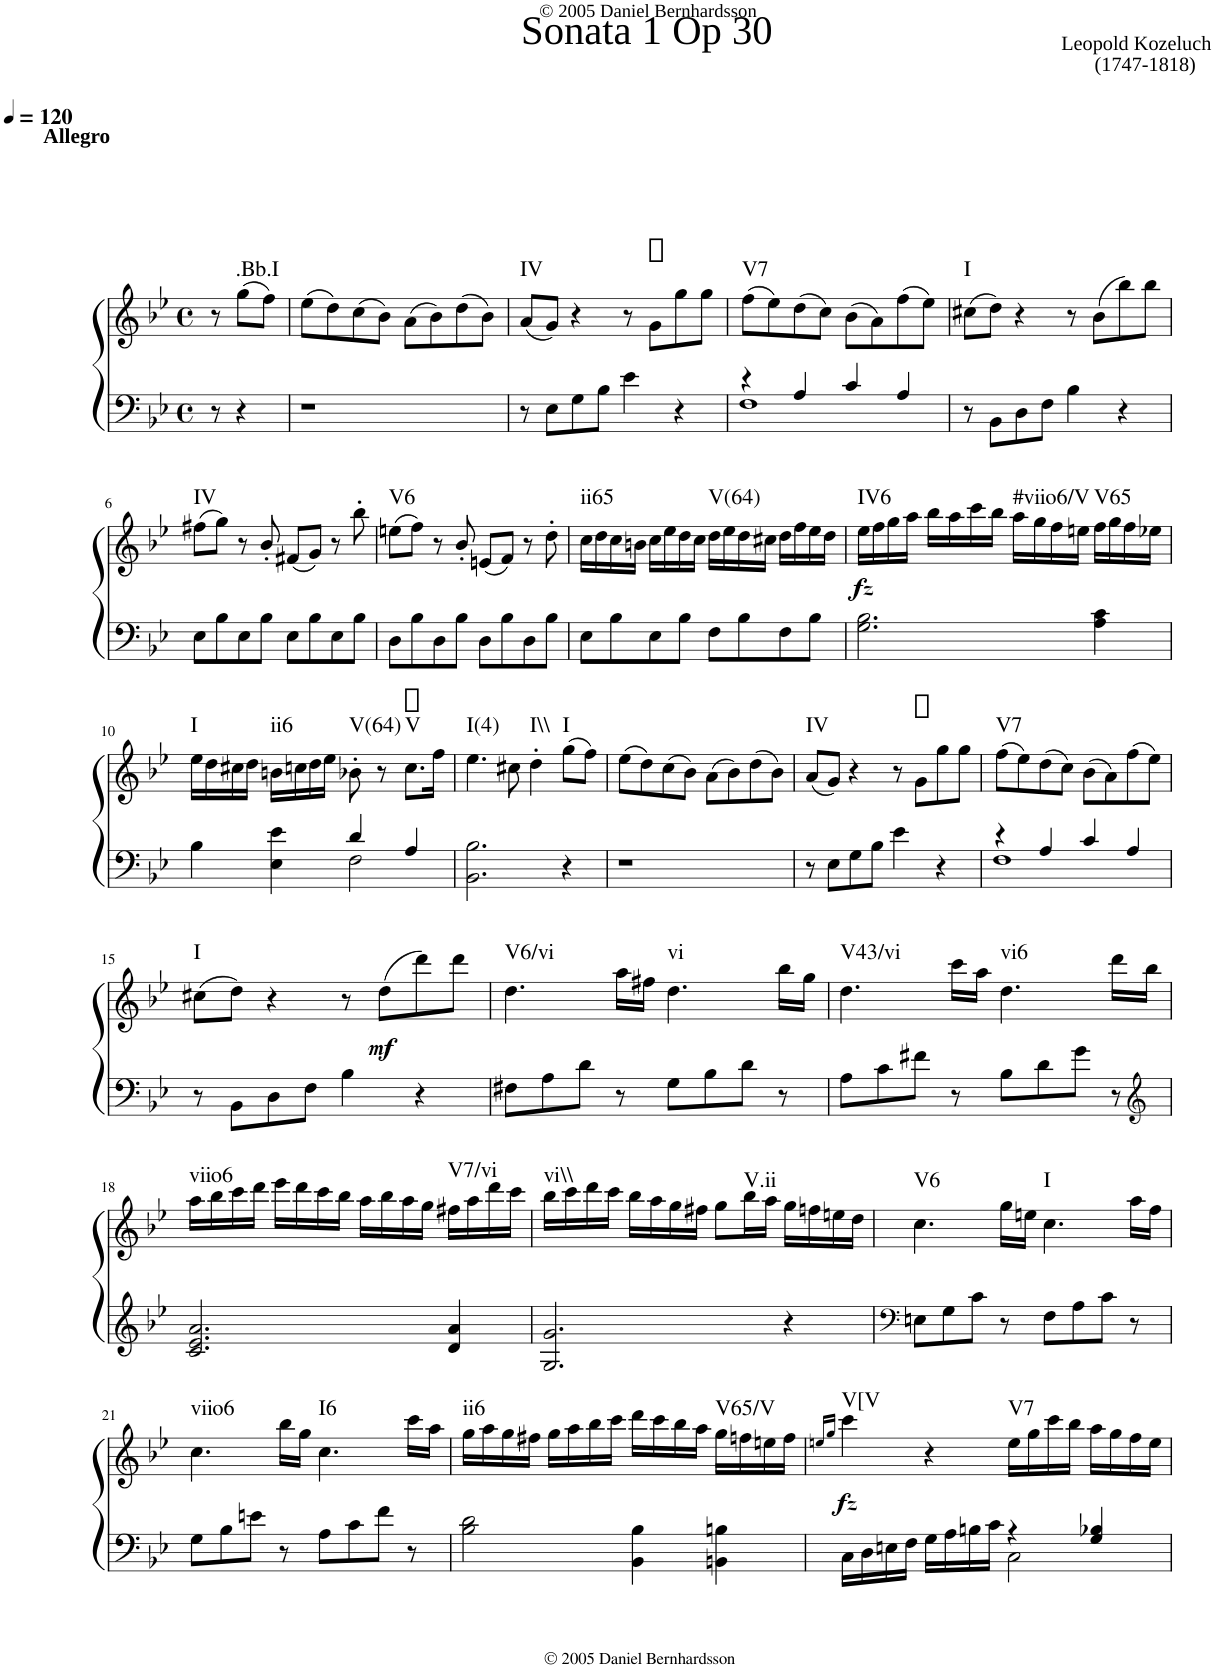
**kern	**kern	**dynam	**harte
*part1	*part1	*part1	*part1
*staff2	*staff1	*staff1/2	*
*I"Piano	*	*	*
*I'Pno.	*	*	*
*clefF4	*clefG2	*	*
*k[b-e-]	*k[b-e-]	*	*
*B-:	*B-:	*	*
*M4/4	*M4/4	*	*
*met(c)	*met(c)	*	*
*MM120	*MM120	*	*
=1	=1	=1	=1
!	!LO:TX:a:B:t=Allegro	!	!
8r	8r	.	.
!	!	!	!LO:H:kt=.Bb.I
4r	(8gg\L	.	N
.	8ff\J)	.	.
=2	=2	=2	=2
1r	(8ee-\L	.	.
.	8dd\)	.	.
.	(8cc\	.	.
.	8b-\J)	.	.
.	(8a\L	.	.
.	8b-\)	.	.
.	(8dd\	.	.
.	8b-\J)	.	.
=3	=3	=3	=3
!	!	!	!LO:H:kt=IV
8r	(8a/L	.	N
8E-\L	8g/J)	.	.
8G\	4r	.	.
8B-\J	.	.	.
4e-\	8r	.	.
.	8g\L	.	.
4r	8gg\	.	.
.	8gg\J	.	.
=4	=4	=4	=4
*^	*	*	*
!	!	!	!	!LO:H:kt=V7
4r	1F	(8ff\L	.	N
.	.	8ee-\)	.	.
4A/	.	(8dd\	.	.
.	.	8cc\J)	.	.
4c/	.	(8b-\L	.	.
.	.	8a\)	.	.
4A/	.	(8ff\	.	.
.	.	8ee-\J)	.	.
*v	*v	*	*	*
=5	=5	=5	=5
!	!	!	!LO:H:kt=I
8r	(8cc#X\L	.	N
8BB-\L	8dd\J)	.	.
8D\	4r	.	.
8F\J	.	.	.
4B-\	8r	.	.
.	(8b-\L	.	.
4r	8bb-\)	.	.
.	8bb-\J	.	.
!!LO:LB:g=z
=6	=6	=6	=6
!	!	!	!LO:H:kt=IV
8E-\L	(8ff#X\L	.	N
8B-\	8gg\J)	.	.
8E-\	8r	.	.
8B-\J	8b-'/	.	.
8E-\L	(8f#X/L	.	.
8B-\	8g/J)	.	.
8E-\	8r	.	.
8B-\J	8bb-'\	.	.
=7	=7	=7	=7
!	!	!	!LO:H:kt=V6
8D\L	(8een\L	.	N
8B-\	8ff\J)	.	.
8D\	8r	.	.
8B-\J	8b-'/	.	.
8D\L	(8en/L	.	.
8B-\	8f/J)	.	.
8D\	8r	.	.
8B-\J	8dd'\	.	.
=8	=8	=8	=8
!	!	!	!LO:H:kt=ii65
8E-\L	16cc\LL	.	N
.	16dd\	.	.
8B-\	16cc\	.	.
.	16bn\JJ	.	.
8E-\	16cc\LL	.	.
.	16ee-\	.	.
8B-\J	16dd\	.	.
.	16cc\JJ	.	.
!	!	!	!LO:H:kt=V(64)
8F\L	16dd\LL	.	N
.	16ee-\	.	.
8B-\	16dd\	.	.
.	16cc#X\JJ	.	.
8F\	16dd\LL	.	.
.	16ff\	.	.
8B-\J	16ee-\	.	.
.	16dd\JJ	.	.
=9	=9	=9	=9
!	!	!LO:DY:b	!LO:H:kt=IV6
2.G\ 2.B-\	16ee-\LL	fz	N
.	16ff\	.	.
.	16gg\	.	.
.	16aa\JJ	.	.
.	16bb-\LL	.	.
.	16aa\	.	.
.	16ccc\	.	.
.	16bb-\JJ	.	.
!	!	!	!LO:H:kt=#viio6/V
.	16aa\LL	.	N
.	16gg\	.	.
.	16ff\	.	.
.	16een\JJ	.	.
!	!	!	!LO:H:kt=V65
4A\ 4c\	16ff\LL	.	N
.	16gg\	.	.
.	16ff\	.	.
.	16ee-X\JJ	.	.
!!LO:LB:g=z
=10	=10	=10	=10
*^	*	*	*
!	!	!	!	!LO:H:kt=I
4B-\	4ryy	16ee-\LL	.	N
.	.	16dd\	.	.
.	.	16cc#X\	.	.
.	.	16dd\JJ	.	.
!	!	!	!	!LO:H:kt=ii6
4E-\ 4e-\	4ryy	16bn\LL	.	N
.	.	16ccn\	.	.
.	.	16dd\	.	.
.	.	16ee-\JJ	.	.
!	!	!	!	!LO:H:kt=V(64)
4d/	2F\	8b-X'\	.	N
.	.	8r	.	.
!	!	!	!	!LO:H:kt=V
4A/	.	8.cc\L	.	N
.	.	16ff\Jk	.	.
*v	*v	*	*	*
=11	=11	=11	=11
!	!	!	!LO:H:kt=I(4)
2.BB-\ 2.B-\	4.ee-\	.	N
.	8cc#X\	.	.
!	!	!	!LO:H:kt=I\\
.	4dd'\	.	N
!	!	!	!LO:H:kt=I
4r	(8gg\L	.	N
.	8ff\J)	.	.
=12	=12	=12	=12
1r	(8ee-\L	.	.
.	8dd\)	.	.
.	(8cc\	.	.
.	8b-\J)	.	.
.	(8a\L	.	.
.	8b-\)	.	.
.	(8dd\	.	.
.	8b-\J)	.	.
=13	=13	=13	=13
!	!	!	!LO:H:kt=IV
8r	(8a/L	.	N
8E-\L	8g/J)	.	.
8G\	4r	.	.
8B-\J	.	.	.
4e-\	8r	.	.
.	8g\L	.	.
4r	8gg\	.	.
.	8gg\J	.	.
=14	=14	=14	=14
*^	*	*	*
!	!	!	!	!LO:H:kt=V7
4r	1F	(8ff\L	.	N
.	.	8ee-\)	.	.
4A/	.	(8dd\	.	.
.	.	8cc\J)	.	.
4c/	.	(8b-\L	.	.
.	.	8a\)	.	.
4A/	.	(8ff\	.	.
.	.	8ee-\J)	.	.
*v	*v	*	*	*
!!LO:LB:g=z
=15	=15	=15	=15
!	!	!	!LO:H:kt=I
8r	(8cc#X\L	.	N
8BB-\L	8dd\J)	.	.
8D\	4r	.	.
8F\J	.	.	.
4B-\	8r	.	.
!	!	!LO:DY:b	!
.	(8dd\L	mf	.
4r	8ddd\)	.	.
.	8ddd\J	.	.
=16	=16	=16	=16
!	!	!	!LO:H:kt=V6/vi
8F#X\L	4.dd\	.	N
8A\	.	.	.
8d\J	.	.	.
8r	16aa\LL	.	.
.	16ff#X\JJ	.	.
!	!	!	!LO:H:kt=vi
8G\L	4.dd\	.	N
8B-\	.	.	.
8d\J	.	.	.
8r	16bb-\LL	.	.
.	16gg\JJ	.	.
=17	=17	=17	=17
!	!	!	!LO:H:kt=V43/vi
8A\L	4.dd\	.	N
8c\	.	.	.
8f#X\J	.	.	.
8r	16ccc\LL	.	.
.	16aa\JJ	.	.
!	!	!	!LO:H:kt=vi6
8B-\L	4.dd\	.	N
8d\	.	.	.
8g\J	.	.	.
8r	16ddd\LL	.	.
*clefG2	*	*	*
.	16bb-\JJ	.	.
!!LO:LB:g=z
=18	=18	=18	=18
!	!	!	!LO:H:kt=viio6
2.c/ 2.e-/ 2.a/	16aa\LL	.	N
.	16bb-\	.	.
.	16ccc\	.	.
.	16ddd\JJ	.	.
.	16eee-\LL	.	.
.	16ddd\	.	.
.	16ccc\	.	.
.	16bb-\JJ	.	.
.	16aa\LL	.	.
.	16bb-\	.	.
.	16aa\	.	.
.	16gg\JJ	.	.
!	!	!	!LO:H:kt=V7/vi
4d/ 4a/	16ff#X\LL	.	N
.	16aa\	.	.
.	16ddd\	.	.
.	16ccc\JJ	.	.
=19	=19	=19	=19
!	!	!	!LO:H:kt=vi\\
2.G/ 2.g/	16bb-\LL	.	N
.	16ccc\	.	.
.	16ddd\	.	.
.	16ccc\JJ	.	.
.	16bb-\LL	.	.
.	16aa\	.	.
.	16gg\	.	.
.	16ff#X\JJ	.	.
.	8gg\L	.	.
!	!	!	!LO:H:kt=V.ii
.	16bb-\L	.	N
.	16aa\JJ	.	.
4r	16gg\LL	.	.
.	16ffn\	.	.
.	16een\	.	.
.	16dd\JJ	.	.
=20	=20	=20	=20
*clefF4	*	*	*
!	!	!	!LO:H:kt=V6
8En\L	4.cc\	.	N
8G\	.	.	.
8c\J	.	.	.
8r	16gg\LL	.	.
.	16een\JJ	.	.
!	!	!	!LO:H:kt=I
8F\L	4.cc\	.	N
8A\	.	.	.
8c\J	.	.	.
8r	16aa\LL	.	.
.	16ff\JJ	.	.
!!LO:LB:g=z
=21	=21	=21	=21
!	!	!	!LO:H:kt=viio6
8G\L	4.cc\	.	N
8B-\	.	.	.
8en\J	.	.	.
8r	16bb-\LL	.	.
.	16gg\JJ	.	.
!	!	!	!LO:H:kt=I6
8A\L	4.cc\	.	N
8c\	.	.	.
8f\J	.	.	.
8r	16ccc\LL	.	.
.	16aa\JJ	.	.
=22	=22	=22	=22
!	!	!	!LO:H:kt=ii6
2B-\ 2d\	16gg\LL	.	N
.	16aa\	.	.
.	16gg\	.	.
.	16ff#X\JJ	.	.
.	16gg\LL	.	.
.	16aa\	.	.
.	16bb-\	.	.
.	16ccc\JJ	.	.
4BB-\ 4B-\	16ddd\LL	.	.
.	16ccc\	.	.
.	16bb-\	.	.
.	16aa\JJ	.	.
!	!	!	!LO:H:kt=V65/V
4BBn\ 4Bn\	16gg\LL	.	N
.	16ffn\	.	.
.	16een\	.	.
.	16ff\JJ	.	.
=23	=23	=23	=23
.	16qeen/LL	.	.
.	16qgg/JJ	.	.
*^	*	*	*
!	!	!	!LO:DY:b	!LO:H:kt=V[V
16C\LL	2ryy	4ccc\	fz	N
16D\	.	.	.	.
16En\	.	.	.	.
16F\JJ	.	.	.	.
16G\LL	.	4r	.	.
16A\	.	.	.	.
16Bn\	.	.	.	.
16c\JJ	.	.	.	.
!	!	!	!	!LO:H:kt=V7
4r	2C\	16ee\LL	.	N
.	.	16gg\	.	.
.	.	16ccc\	.	.
.	.	16bb-\JJ	.	.
4G/ 4B-X/	.	16aa\LL	.	.
.	.	16gg\	.	.
.	.	16ff\	.	.
.	.	16ee\JJ	.	.
*v	*v	*	*	*
=	=	=	=
*-	*-	*-	*-
